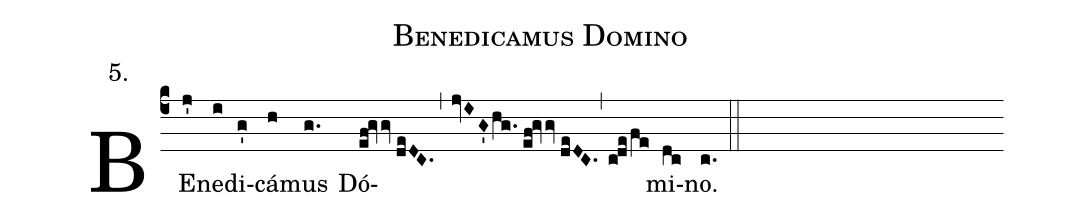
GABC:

name:Benedicamus Domino;
annotation:5.;
%%
(c4) BE(j')ne(i)di(g')cá(h)mus(g.) Dó(ef!gvv//deDC.,jvIG'/hg.//ef!gvv//deDC.,c!de/fe)mi(dc)no.(c.) (::)
